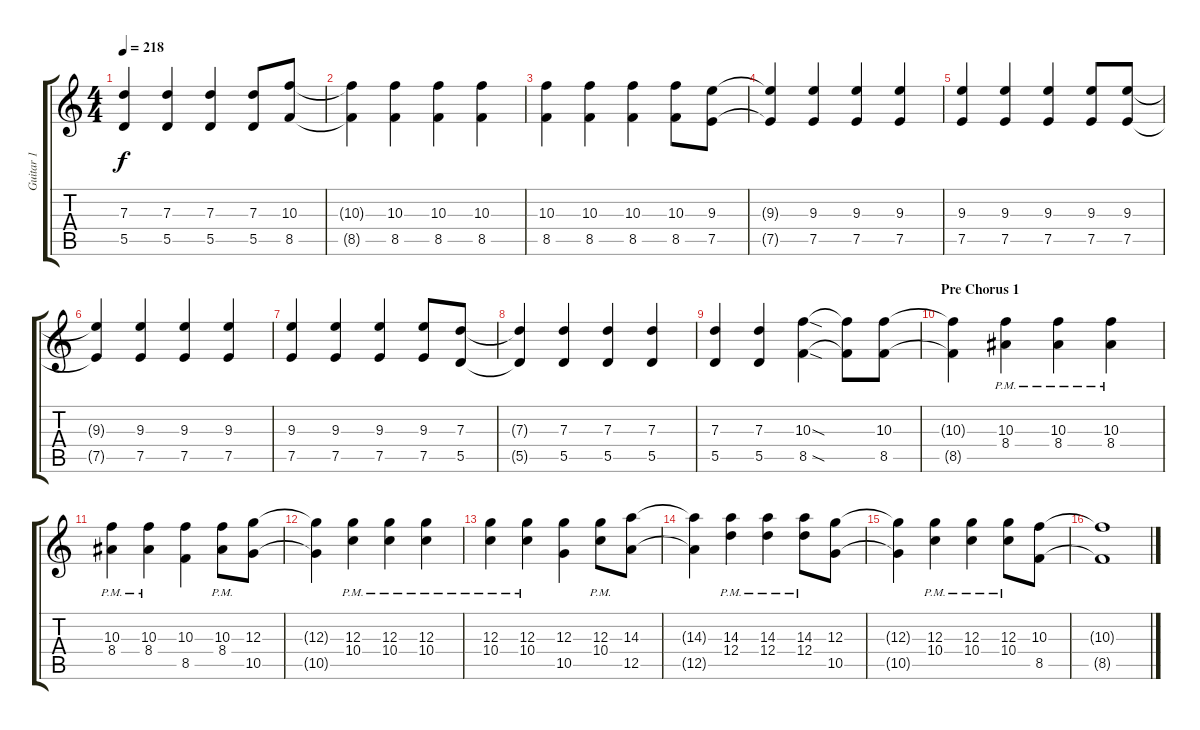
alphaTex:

\track ("Guitar 1" "Guitar 1") {instrument distortionguitar}
\staff {score tabs}
\tuning (E4 B3 G3 D3 A2 D2) {hide}
\ts (4 4)
\tempo 218
\clef g2
\ks c
(7.3 5.5).4{dy f} (7.3 5.5).4 (7.3 5.5).4 (7.3 5.5).8 (10.3 8.5).8 |
(10.3{t} 8.5{t}).4 (10.3 8.5).4 (10.3 8.5).4 (10.3 8.5).4 |
(10.3 8.5).4 (10.3 8.5).4 (10.3 8.5).4 (10.3 8.5).8 (9.3 7.5).8 |
(9.3{t} 7.5{t}).4 (9.3 7.5).4 (9.3 7.5).4 (9.3 7.5).4 |
(9.3 7.5).4 (9.3 7.5).4 (9.3 7.5).4 (9.3 7.5).8 (9.3 7.5).8 |
(9.3{t} 7.5{t}).4 (9.3 7.5).4 (9.3 7.5).4 (9.3 7.5).4 |
(9.3 7.5).4 (9.3 7.5).4 (9.3 7.5).4 (9.3 7.5).8 (7.3 5.5).8 |
(7.3{t} 5.5{t}).4 (7.3 5.5).4 (7.3 5.5).4 (7.3 5.5).4 |
(7.3 5.5).4 (7.3 5.5).4 (10.3{sod} 8.5{sod}).4{instrument distortionguitar} (10.3{t} 8.5{t}).8 (10.3 8.5).8 |
\section ("" "Pre Chorus 1")
(10.3{t} 8.5{t}).4 (10.3{pm} 8.4{pm}).4 (10.3{pm} 8.4{pm}).4 (10.3{pm} 8.4{pm}).4 |
(10.3{pm} 8.4{pm}).4 (10.3{pm} 8.4{pm}).4 (10.3 8.5).4 (10.3{pm} 8.4{pm}).8 (12.3 10.5).8 |
(12.3{t} 10.5{t}).4 (12.3{pm} 10.4{pm}).4 (12.3{pm} 10.4{pm}).4 (12.3{pm} 10.4{pm}).4 |
(12.3{pm} 10.4{pm}).4 (12.3{pm} 10.4{pm}).4 (12.3 10.5).4 (12.3{pm} 10.4{pm}).8 (14.3 12.5).8 |
(14.3{t} 12.5{t}).4 (14.3{pm} 12.4{pm}).4 (14.3{pm} 12.4{pm}).4 (14.3{pm} 12.4{pm}).8 (12.3 10.5).8 |
(12.3{t} 10.5{t}).4 (12.3{pm} 10.4{pm}).4 (12.3{pm} 10.4{pm}).4 (12.3{pm} 10.4{pm}).8 (10.3 8.5).8 |
(10.3{t} 8.5{t}).1
